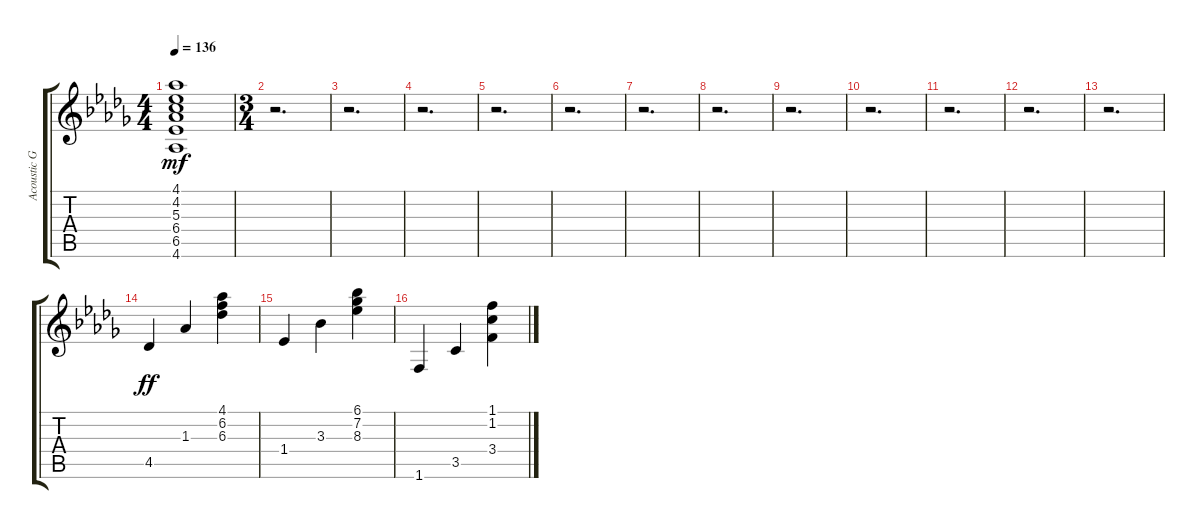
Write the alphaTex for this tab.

\track ("Acoustic Guitar" "Acoustic G") {instrument acousticguitarsteel}
\staff {score tabs}
\tuning (E4 B3 G3 D3 A2 E2) {hide}
\ts (4 4)
\tempo 136
\clef g2
\ks db
(4.1 4.2 5.3 6.4 6.5 4.6).1{dy mf} |
\ts (3 4)
r.2{d} |
r.2{d} |
r.2{d} |
r.2{d} |
r.2{d} |
r.2{d} |
r.2{d} |
r.2{d} |
r.2{d} |
r.2{d} |
r.2{d} |
r.2{d} |
4.5.4{dy ff} 1.3.4 (4.1 6.2 6.3).4 |
1.4.4 3.3.4 (6.1 7.2 8.3).4 |
1.6.4 3.5.4 (1.1 1.2 3.4).4
